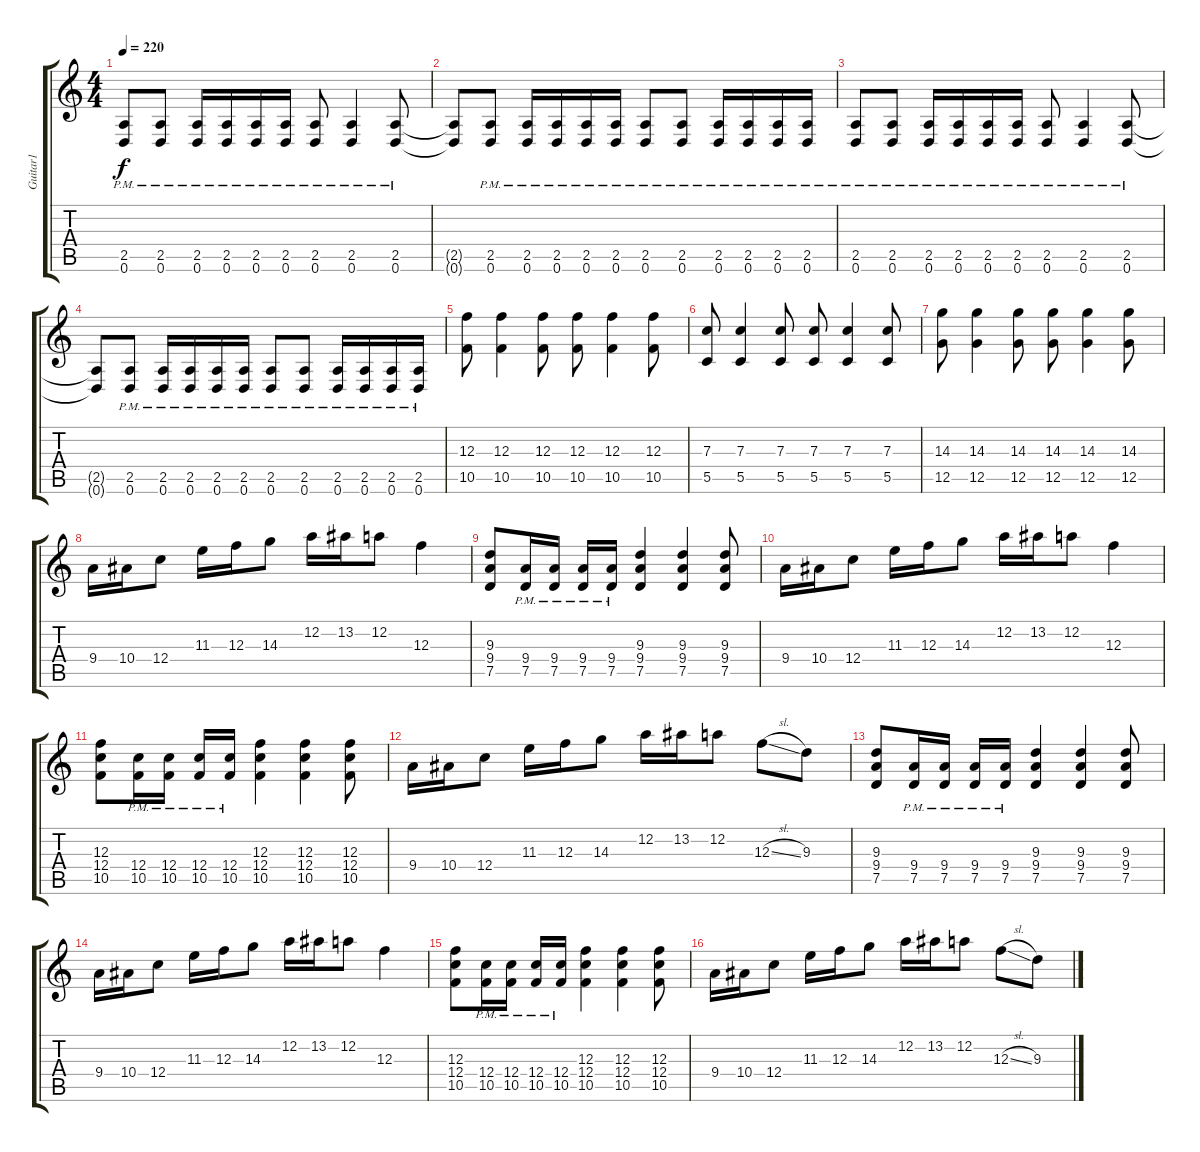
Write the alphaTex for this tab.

\track ("Guitar1" "Guitar1") {instrument distortionguitar}
\staff {score tabs}
\tuning (D4 A3 F3 C3 G2 D2) {hide}
\ts (4 4)
\tempo 220
\clef g2
\ks c
(2.5{pm} 0.6{pm}).8{dy f} (2.5{pm} 0.6{pm}).8 (2.5{pm} 0.6{pm}).16 (2.5{pm} 0.6{pm}).16 (2.5{pm} 0.6{pm}).16 (2.5{pm} 0.6{pm}).16 (2.5{pm} 0.6{pm}).8 (2.5{pm} 0.6{pm}).4 (2.5{pm} 0.6{pm}).8 |
(2.5{t} 0.6{t}).8 (2.5{pm} 0.6{pm}).8 (2.5{pm} 0.6{pm}).16 (2.5{pm} 0.6{pm}).16 (2.5{pm} 0.6{pm}).16 (2.5{pm} 0.6{pm}).16 (2.5{pm} 0.6{pm}).8 (2.5{pm} 0.6{pm}).8 (2.5{pm} 0.6{pm}).16 (2.5{pm} 0.6{pm}).16 (2.5{pm} 0.6{pm}).16 (2.5{pm} 0.6{pm}).16 |
(2.5{pm} 0.6{pm}).8 (2.5{pm} 0.6{pm}).8 (2.5{pm} 0.6{pm}).16 (2.5{pm} 0.6{pm}).16 (2.5{pm} 0.6{pm}).16 (2.5{pm} 0.6{pm}).16 (2.5{pm} 0.6{pm}).8 (2.5{pm} 0.6{pm}).4 (2.5{pm} 0.6{pm}).8 |
(2.5{t} 0.6{t}).8 (2.5{pm} 0.6{pm}).8 (2.5{pm} 0.6{pm}).16 (2.5{pm} 0.6{pm}).16 (2.5{pm} 0.6{pm}).16 (2.5{pm} 0.6{pm}).16 (2.5{pm} 0.6{pm}).8 (2.5{pm} 0.6{pm}).8 (2.5{pm} 0.6{pm}).16 (2.5{pm} 0.6{pm}).16 (2.5{pm} 0.6{pm}).16 (2.5{pm} 0.6{pm}).16 |
(12.3 10.5).8 (12.3 10.5).4 (12.3 10.5).8 (12.3 10.5).8 (12.3 10.5).4 (12.3 10.5).8 |
(7.3 5.5).8 (7.3 5.5).4 (7.3 5.5).8 (7.3 5.5).8 (7.3 5.5).4 (7.3 5.5).8 |
(14.3 12.5).8 (14.3 12.5).4 (14.3 12.5).8 (14.3 12.5).8 (14.3 12.5).4 (14.3 12.5).8 |
9.4.16 10.4.16 12.4.8 11.3.16 12.3.16 14.3.8 12.2.16 13.2.16 12.2.8 12.3.4 |
(9.3 9.4 7.5).8 (9.4{pm} 7.5{pm}).16 (9.4{pm} 7.5{pm}).16 (9.4{pm} 7.5{pm}).16 (9.4{pm} 7.5{pm}).16 (9.3 9.4 7.5).4 (9.3 9.4 7.5).4 (9.3 9.4 7.5).8 |
9.4.16 10.4.16 12.4.8 11.3.16 12.3.16 14.3.8 12.2.16 13.2.16 12.2.8 12.3.4 |
(12.3 12.4 10.5).8 (12.4{pm} 10.5{pm}).16 (12.4{pm} 10.5{pm}).16 (12.4{pm} 10.5{pm}).16 (12.4{pm} 10.5{pm}).16 (12.3 12.4 10.5).4 (12.3 12.4 10.5).4 (12.3 12.4 10.5).8 |
9.4.16 10.4.16 12.4.8 11.3.16 12.3.16 14.3.8 12.2.16 13.2.16 12.2.8 12.3{sl}.8 9.3.8 |
(9.3 9.4 7.5).8 (9.4{pm} 7.5{pm}).16 (9.4{pm} 7.5{pm}).16 (9.4{pm} 7.5{pm}).16 (9.4{pm} 7.5{pm}).16 (9.3 9.4 7.5).4 (9.3 9.4 7.5).4 (9.3 9.4 7.5).8 |
9.4.16 10.4.16 12.4.8 11.3.16 12.3.16 14.3.8 12.2.16 13.2.16 12.2.8 12.3.4 |
(12.3 12.4 10.5).8 (12.4{pm} 10.5{pm}).16 (12.4{pm} 10.5{pm}).16 (12.4{pm} 10.5{pm}).16 (12.4{pm} 10.5{pm}).16 (12.3 12.4 10.5).4 (12.3 12.4 10.5).4 (12.3 12.4 10.5).8 |
9.4.16 10.4.16 12.4.8 11.3.16 12.3.16 14.3.8 12.2.16 13.2.16 12.2.8 12.3{sl}.8 9.3.8
